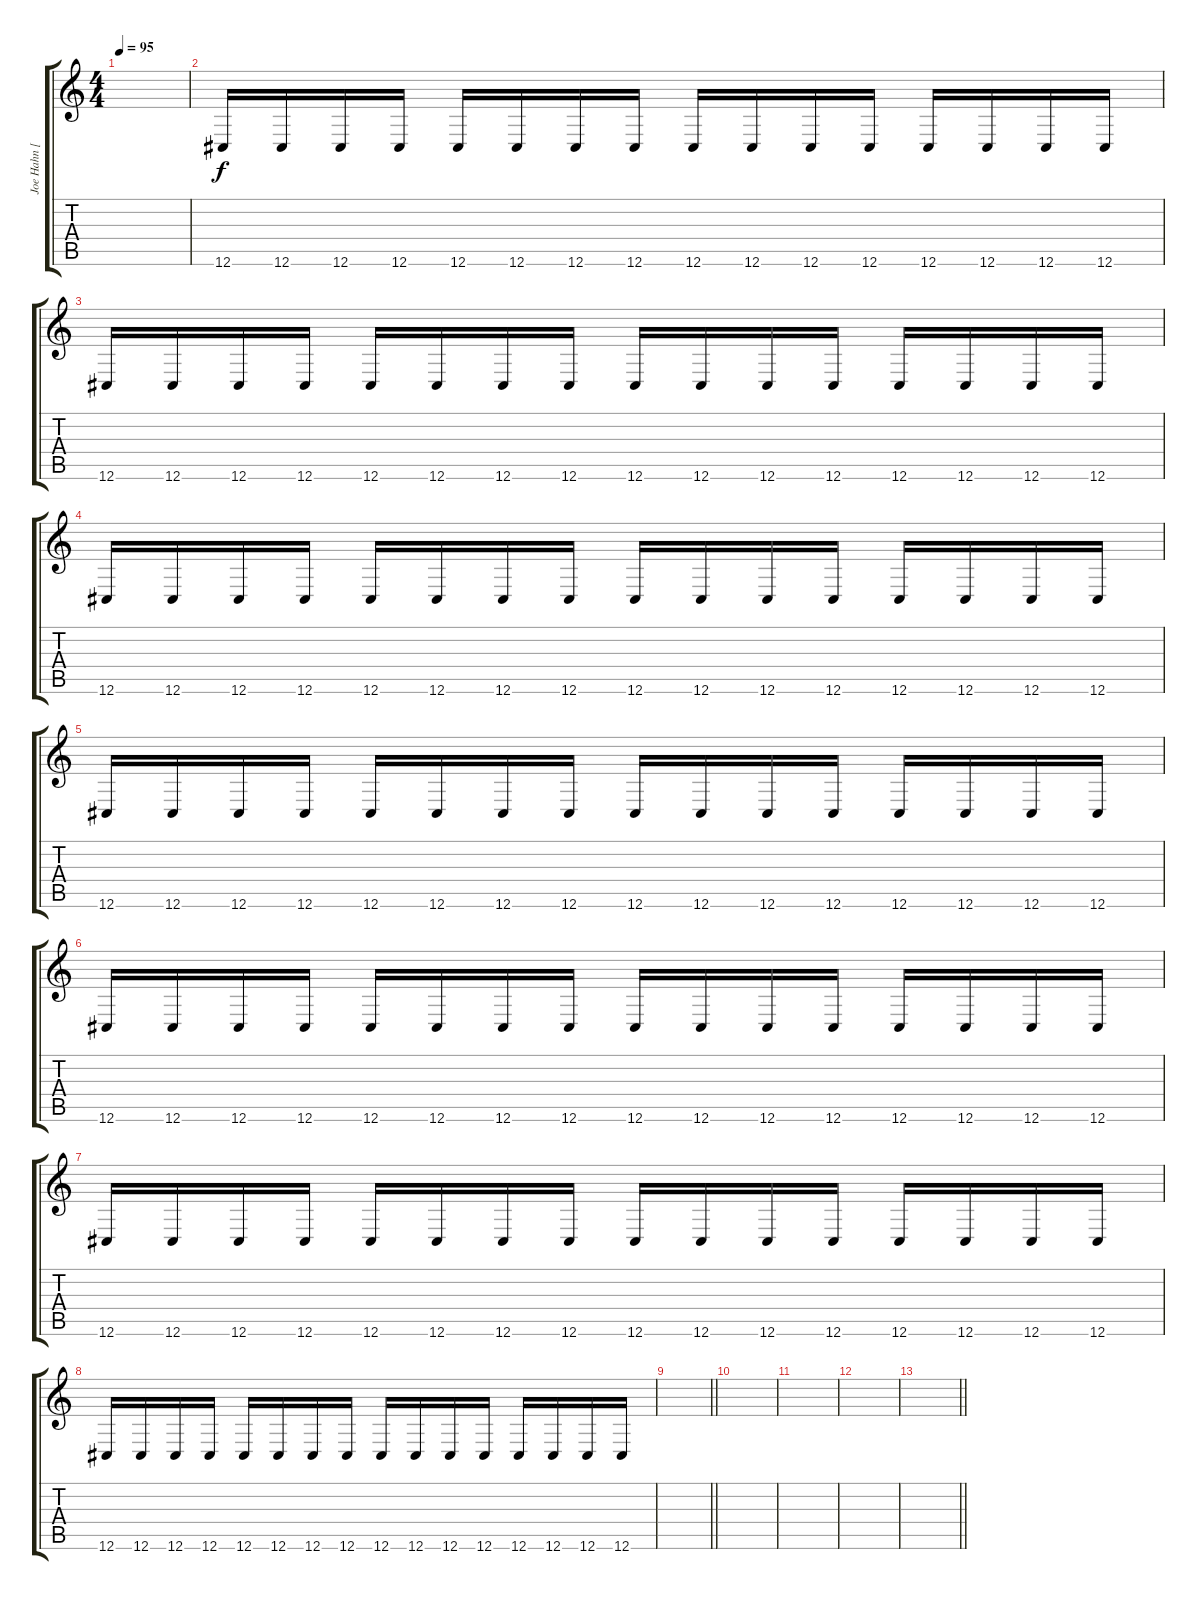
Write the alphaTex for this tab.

\track ("Joe Hahn [1]" "Joe Hahn [") {instrument gunshot}
\staff {score tabs}
\tuning (Eb4 Bb3 Gb3 Db3 Ab2 Db2) {hide}
\ts (4 4)
\tempo 95
\clef g2
\ks c
|
12.6.16{instrument acousticbass} 12.6.16 12.6.16 12.6.16 12.6.16 12.6.16 12.6.16 12.6.16 12.6.16 12.6.16 12.6.16 12.6.16 12.6.16 12.6.16 12.6.16 12.6.16 |
12.6.16 12.6.16 12.6.16 12.6.16 12.6.16 12.6.16 12.6.16 12.6.16 12.6.16 12.6.16 12.6.16 12.6.16 12.6.16 12.6.16 12.6.16 12.6.16 |
12.6.16 12.6.16 12.6.16 12.6.16 12.6.16 12.6.16 12.6.16 12.6.16 12.6.16 12.6.16 12.6.16 12.6.16 12.6.16 12.6.16 12.6.16 12.6.16 |
12.6.16 12.6.16 12.6.16 12.6.16 12.6.16 12.6.16 12.6.16 12.6.16 12.6.16 12.6.16 12.6.16 12.6.16 12.6.16 12.6.16 12.6.16 12.6.16 |
12.6.16{instrument acousticbass} 12.6.16 12.6.16 12.6.16 12.6.16 12.6.16 12.6.16 12.6.16 12.6.16 12.6.16 12.6.16 12.6.16 12.6.16 12.6.16 12.6.16 12.6.16 |
12.6.16 12.6.16 12.6.16 12.6.16 12.6.16 12.6.16 12.6.16 12.6.16 12.6.16 12.6.16 12.6.16 12.6.16 12.6.16 12.6.16 12.6.16 12.6.16 |
12.6.16 12.6.16 12.6.16 12.6.16 12.6.16 12.6.16 12.6.16 12.6.16 12.6.16 12.6.16 12.6.16 12.6.16 12.6.16 12.6.16 12.6.16 12.6.16 |
\barLineRight lightlight
|
|
|
|
\barLineRight lightlight
